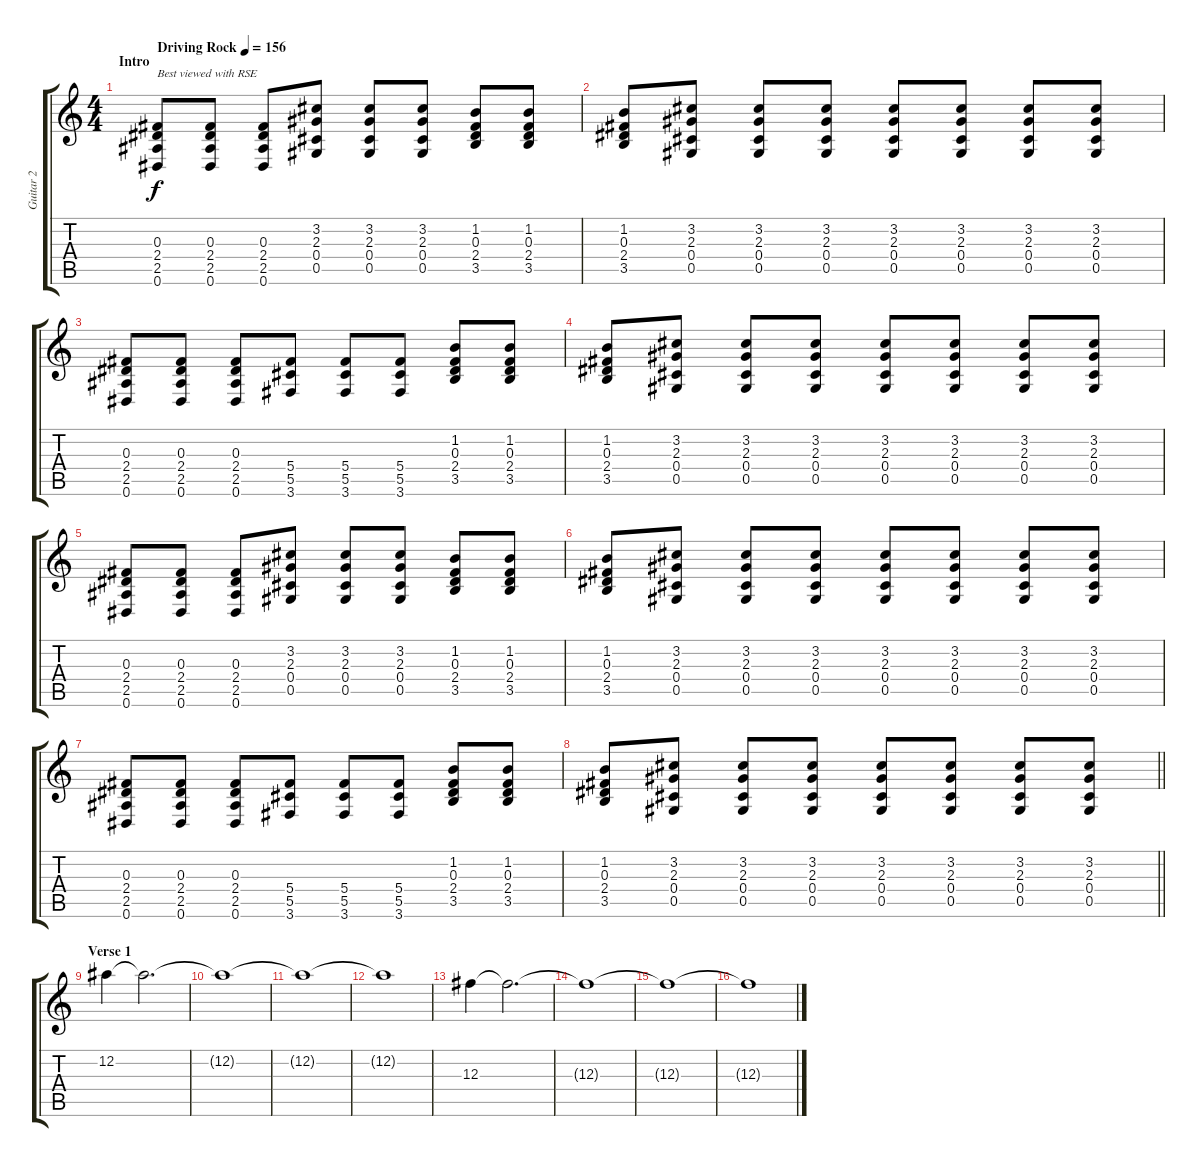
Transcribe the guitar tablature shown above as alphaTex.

\track ("Guitar 2" "Guitar 2") {instrument overdrivenguitar}
\staff {score tabs}
\tuning (Eb4 Bb3 Gb3 Db3 Ab2 Eb2) {hide}
\ts (4 4)
\section ("" "Intro")
\tempo (156 "Driving Rock")
\clef g2
\ks c
(0.3 2.4 2.5 0.6).8{txt "Best viewed with RSE" dy f instrument overdrivenguitar} (0.3 2.4 2.5 0.6).8 (0.3 2.4 2.5 0.6).8 (3.2 2.3 0.4 0.5).8 (3.2 2.3 0.4 0.5).8 (3.2 2.3 0.4 0.5).8 (1.2 0.3 2.4 3.5).8 (1.2 0.3 2.4 3.5).8 |
(1.2 0.3 2.4 3.5).8 (3.2 2.3 0.4 0.5).8 (3.2 2.3 0.4 0.5).8 (3.2 2.3 0.4 0.5).8 (3.2 2.3 0.4 0.5).8 (3.2 2.3 0.4 0.5).8 (3.2 2.3 0.4 0.5).8 (3.2 2.3 0.4 0.5).8 |
(0.3 2.4 2.5 0.6).8 (0.3 2.4 2.5 0.6).8 (0.3 2.4 2.5 0.6).8 (5.4 5.5 3.6).8 (5.4 5.5 3.6).8 (5.4 5.5 3.6).8 (1.2 0.3 2.4 3.5).8 (1.2 0.3 2.4 3.5).8 |
(1.2 0.3 2.4 3.5).8 (3.2 2.3 0.4 0.5).8 (3.2 2.3 0.4 0.5).8 (3.2 2.3 0.4 0.5).8 (3.2 2.3 0.4 0.5).8 (3.2 2.3 0.4 0.5).8 (3.2 2.3 0.4 0.5).8 (3.2 2.3 0.4 0.5).8 |
(0.3 2.4 2.5 0.6).8 (0.3 2.4 2.5 0.6).8 (0.3 2.4 2.5 0.6).8 (3.2 2.3 0.4 0.5).8 (3.2 2.3 0.4 0.5).8 (3.2 2.3 0.4 0.5).8 (1.2 0.3 2.4 3.5).8 (1.2 0.3 2.4 3.5).8 |
(1.2 0.3 2.4 3.5).8 (3.2 2.3 0.4 0.5).8 (3.2 2.3 0.4 0.5).8 (3.2 2.3 0.4 0.5).8 (3.2 2.3 0.4 0.5).8 (3.2 2.3 0.4 0.5).8 (3.2 2.3 0.4 0.5).8 (3.2 2.3 0.4 0.5).8 |
(0.3 2.4 2.5 0.6).8 (0.3 2.4 2.5 0.6).8 (0.3 2.4 2.5 0.6).8 (5.4 5.5 3.6).8 (5.4 5.5 3.6).8 (5.4 5.5 3.6).8 (1.2 0.3 2.4 3.5).8 (1.2 0.3 2.4 3.5).8 |
\barLineRight lightlight
(1.2 0.3 2.4 3.5).8 (3.2 2.3 0.4 0.5).8 (3.2 2.3 0.4 0.5).8 (3.2 2.3 0.4 0.5).8 (3.2 2.3 0.4 0.5).8 (3.2 2.3 0.4 0.5).8 (3.2 2.3 0.4 0.5).8 (3.2 2.3 0.4 0.5).8 |
\section ("" "Verse 1")
12.2.4{volume 3} 12.2{t}.2{d volume 10} |
12.2{t}.1 |
12.2{t}.1 |
12.2{t}.1 |
12.3.4{volume 3} 12.3{t}.2{d volume 10} |
12.3{t}.1 |
12.3{t}.1 |
12.3{t}.1
